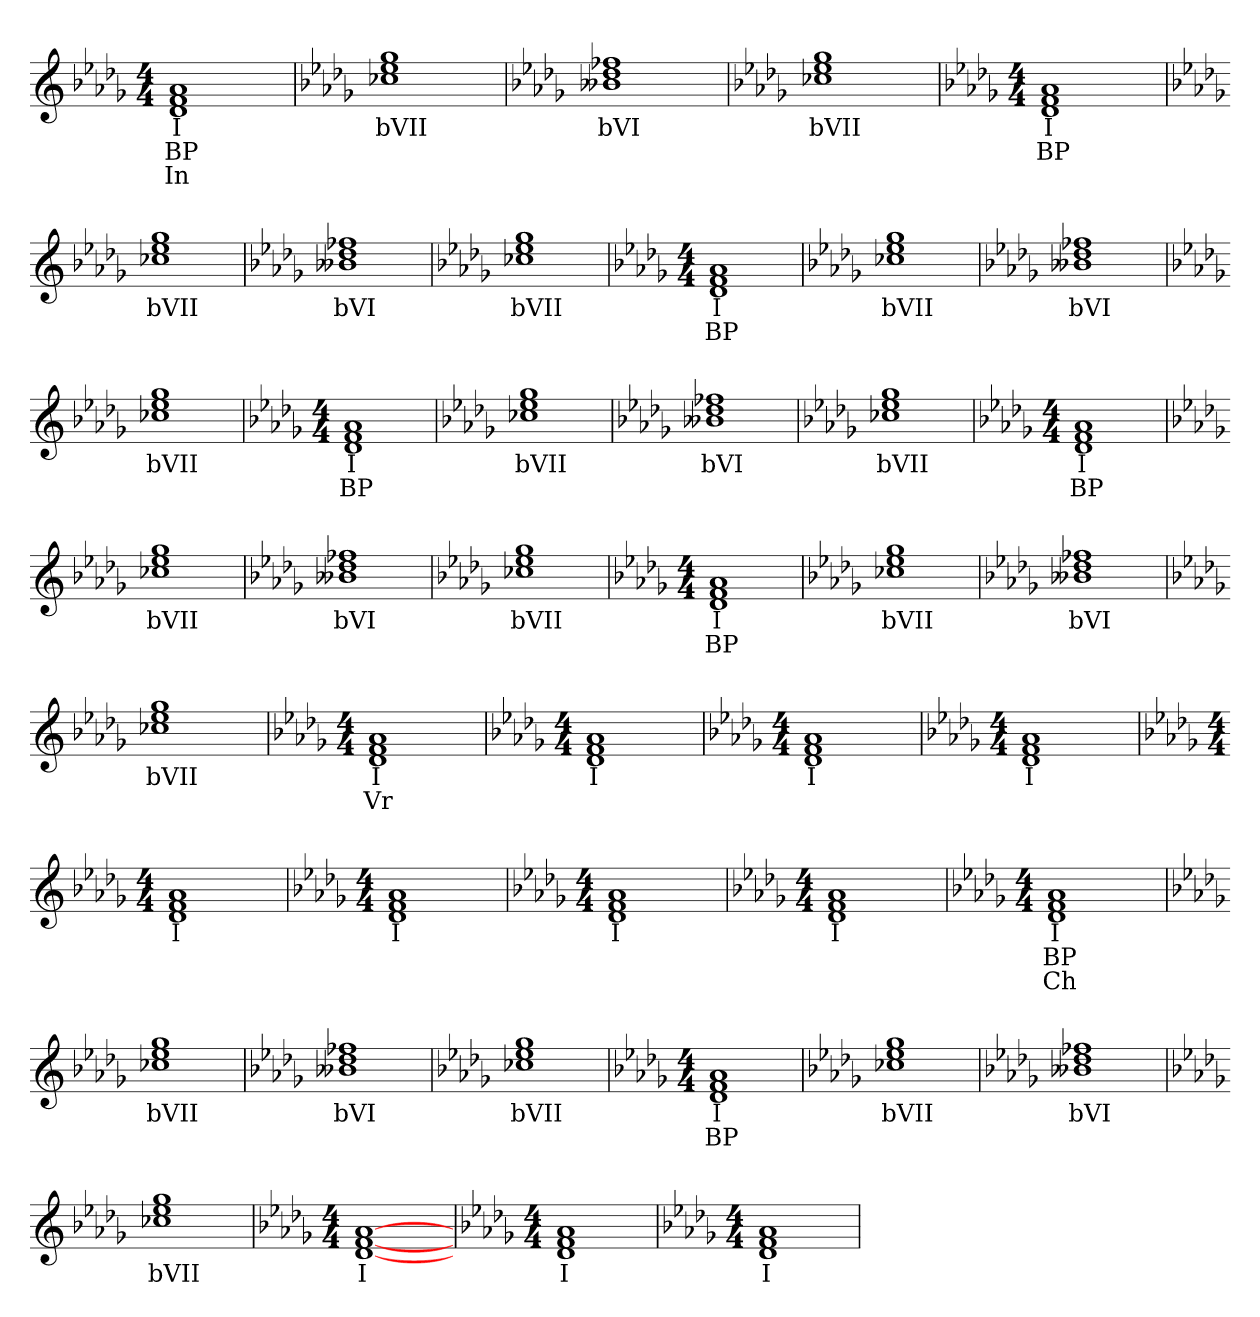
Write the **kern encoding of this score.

**kern	**text	**text	**text
*part1	*part1	*part1	*part1
*staff1	*staff1	*staff1	*staff1
*k[b-e-a-d-g-]	*	*	*
*D-:	*	*	*
*M4/4	*	*	*
=	=	=	=
1d- 1f 1a-	I	BP	In
=	=	=	=
*k[b-e-a-d-g-]	*	*	*
*D-:	*	*	*
1cc-X 1ee- 1gg-	bVII	.	.
=	=	=	=
*k[b-e-a-d-g-]	*	*	*
*D-:	*	*	*
1b--X 1dd- 1ff-X	bVI	.	.
=	=	=	=
*k[b-e-a-d-g-]	*	*	*
*D-:	*	*	*
1cc-X 1ee- 1gg-	bVII	.	.
=	=	=	=
*k[b-e-a-d-g-]	*	*	*
*D-:	*	*	*
*M4/4	*	*	*
1d- 1f 1a-	I	BP	.
=	=	=	=
*k[b-e-a-d-g-]	*	*	*
*D-:	*	*	*
1cc-X 1ee- 1gg-	bVII	.	.
=	=	=	=
*k[b-e-a-d-g-]	*	*	*
*D-:	*	*	*
1b--X 1dd- 1ff-X	bVI	.	.
=	=	=	=
*k[b-e-a-d-g-]	*	*	*
*D-:	*	*	*
1cc-X 1ee- 1gg-	bVII	.	.
=	=	=	=
*k[b-e-a-d-g-]	*	*	*
*D-:	*	*	*
*M4/4	*	*	*
1d- 1f 1a-	I	BP	.
=	=	=	=
*k[b-e-a-d-g-]	*	*	*
*D-:	*	*	*
1cc-X 1ee- 1gg-	bVII	.	.
=	=	=	=
*k[b-e-a-d-g-]	*	*	*
*D-:	*	*	*
1b--X 1dd- 1ff-X	bVI	.	.
=	=	=	=
*k[b-e-a-d-g-]	*	*	*
*D-:	*	*	*
1cc-X 1ee- 1gg-	bVII	.	.
=	=	=	=
*k[b-e-a-d-g-]	*	*	*
*D-:	*	*	*
*M4/4	*	*	*
1d- 1f 1a-	I	BP	.
=	=	=	=
*k[b-e-a-d-g-]	*	*	*
*D-:	*	*	*
1cc-X 1ee- 1gg-	bVII	.	.
=	=	=	=
*k[b-e-a-d-g-]	*	*	*
*D-:	*	*	*
1b--X 1dd- 1ff-X	bVI	.	.
=	=	=	=
*k[b-e-a-d-g-]	*	*	*
*D-:	*	*	*
1cc-X 1ee- 1gg-	bVII	.	.
=	=	=	=
*k[b-e-a-d-g-]	*	*	*
*D-:	*	*	*
*M4/4	*	*	*
1d- 1f 1a-	I	BP	.
=	=	=	=
*k[b-e-a-d-g-]	*	*	*
*D-:	*	*	*
1cc-X 1ee- 1gg-	bVII	.	.
=	=	=	=
*k[b-e-a-d-g-]	*	*	*
*D-:	*	*	*
1b--X 1dd- 1ff-X	bVI	.	.
=	=	=	=
*k[b-e-a-d-g-]	*	*	*
*D-:	*	*	*
1cc-X 1ee- 1gg-	bVII	.	.
=	=	=	=
*k[b-e-a-d-g-]	*	*	*
*D-:	*	*	*
*M4/4	*	*	*
1d- 1f 1a-	I	BP	.
=	=	=	=
*k[b-e-a-d-g-]	*	*	*
*D-:	*	*	*
1cc-X 1ee- 1gg-	bVII	.	.
=	=	=	=
*k[b-e-a-d-g-]	*	*	*
*D-:	*	*	*
1b--X 1dd- 1ff-X	bVI	.	.
=	=	=	=
*k[b-e-a-d-g-]	*	*	*
*D-:	*	*	*
1cc-X 1ee- 1gg-	bVII	.	.
=	=	=	=
*k[b-e-a-d-g-]	*	*	*
*D-:	*	*	*
*M4/4	*	*	*
1d- 1f 1a-	I	Vr	.
=	=	=	=
*k[b-e-a-d-g-]	*	*	*
*D-:	*	*	*
*M4/4	*	*	*
1d- 1f 1a-	I	.	.
=	=	=	=
*k[b-e-a-d-g-]	*	*	*
*D-:	*	*	*
*M4/4	*	*	*
1d- 1f 1a-	I	.	.
=	=	=	=
*k[b-e-a-d-g-]	*	*	*
*D-:	*	*	*
*M4/4	*	*	*
1d- 1f 1a-	I	.	.
=	=	=	=
*k[b-e-a-d-g-]	*	*	*
*D-:	*	*	*
*M4/4	*	*	*
1d- 1f 1a-	I	.	.
=	=	=	=
*k[b-e-a-d-g-]	*	*	*
*D-:	*	*	*
*M4/4	*	*	*
1d- 1f 1a-	I	.	.
=	=	=	=
*k[b-e-a-d-g-]	*	*	*
*D-:	*	*	*
*M4/4	*	*	*
1d- 1f 1a-	I	.	.
=	=	=	=
*k[b-e-a-d-g-]	*	*	*
*D-:	*	*	*
*M4/4	*	*	*
1d- 1f 1a-	I	.	.
=	=	=	=
*k[b-e-a-d-g-]	*	*	*
*D-:	*	*	*
*M4/4	*	*	*
1d- 1f 1a-	I	BP	Ch
=	=	=	=
*k[b-e-a-d-g-]	*	*	*
*D-:	*	*	*
1cc-X 1ee- 1gg-	bVII	.	.
=	=	=	=
*k[b-e-a-d-g-]	*	*	*
*D-:	*	*	*
1b--X 1dd- 1ff-X	bVI	.	.
=	=	=	=
*k[b-e-a-d-g-]	*	*	*
*D-:	*	*	*
1cc-X 1ee- 1gg-	bVII	.	.
=	=	=	=
*k[b-e-a-d-g-]	*	*	*
*D-:	*	*	*
*M4/4	*	*	*
1d- 1f 1a-	I	BP	.
=	=	=	=
*k[b-e-a-d-g-]	*	*	*
*D-:	*	*	*
1cc-X 1ee- 1gg-	bVII	.	.
=	=	=	=
*k[b-e-a-d-g-]	*	*	*
*D-:	*	*	*
1b--X 1dd- 1ff-X	bVI	.	.
=	=	=	=
*k[b-e-a-d-g-]	*	*	*
*D-:	*	*	*
1cc-X 1ee- 1gg-	bVII	.	.
=	=	=	=
*k[b-e-a-d-g-]	*	*	*
*D-:	*	*	*
*M4/4	*	*	*
[1d- [1f [1a-	I	.	.
=	=	=	=
*k[b-e-a-d-g-]	*	*	*
*D-:	*	*	*
*M4/4	*	*	*
1d- 1f 1a-	I	.	.
=	=	=	=
*k[b-e-a-d-g-]	*	*	*
*D-:	*	*	*
*M4/4	*	*	*
1d- 1f 1a-	I	.	.
=	=	=	=
*-	*-	*-	*-
